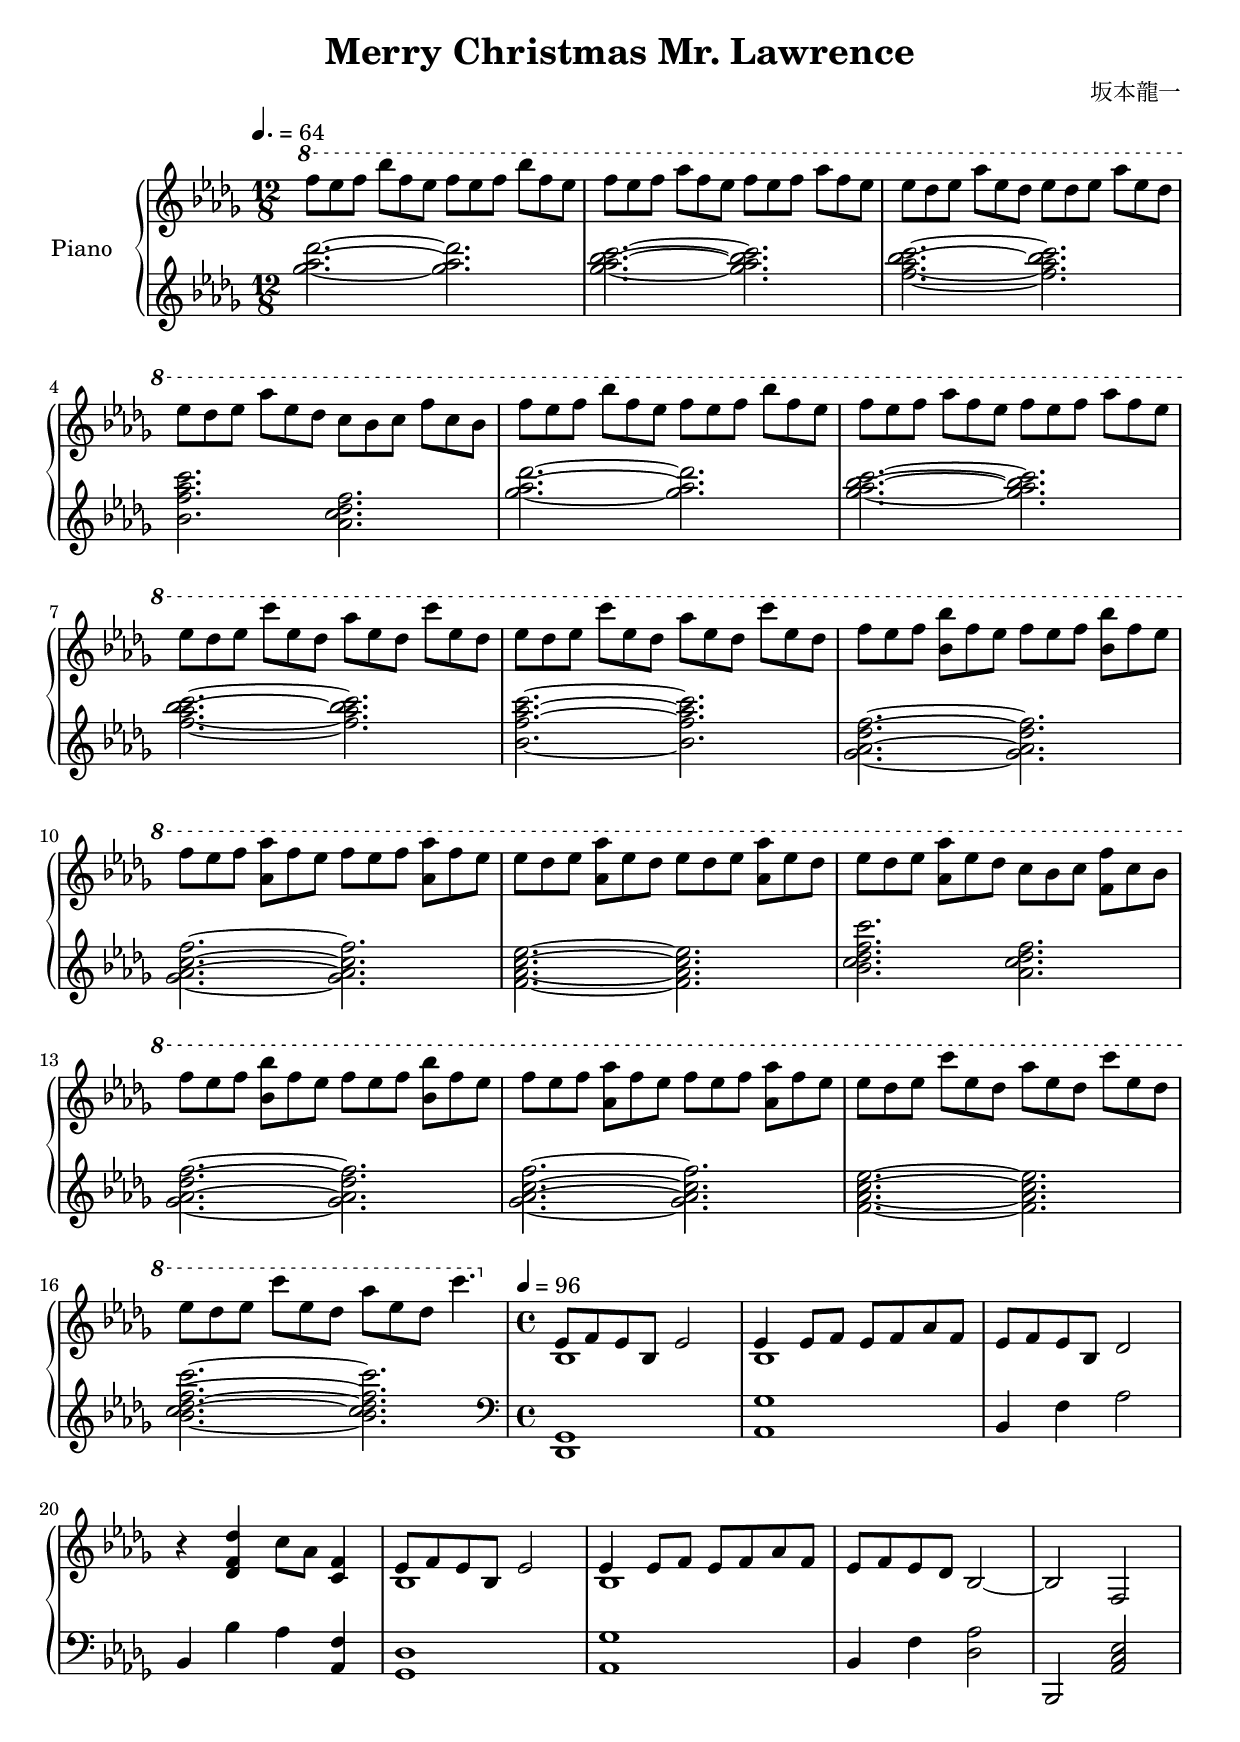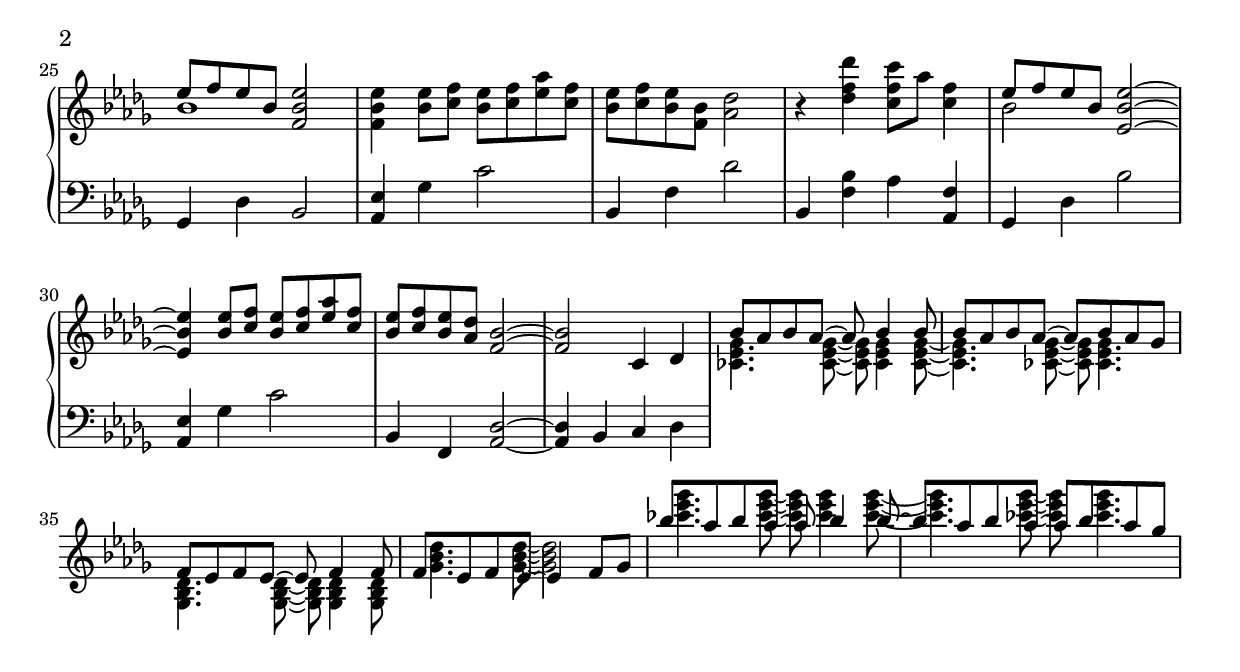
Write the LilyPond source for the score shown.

\header {
  title = "Merry Christmas Mr. Lawrence"
  composer = "坂本龍一"
}

upper = \relative des' {\key des \major \time 12/8 \clef treble \tempo 4.=64

    \ottava #1

    f''8 ees f bes f ees f ees f bes f ees |
    f ees f aes f ees f ees f aes f ees |
    ees des ees aes ees des ees des ees aes ees des |
    ees des ees aes ees des c bes c f c bes |
    f' ees f bes f ees f ees f bes f ees |
    f ees f aes f ees f ees f aes f ees |
    ees des ees c' ees, des aes' ees des c' ees, des |
    ees des ees c' ees, des aes' ees des c' ees, des |
    f ees f <bes bes,> f ees f ees f <bes bes,> f ees |
    f ees f <aes aes,> f ees f ees f <aes aes,> f ees |
    ees des ees <aes aes,> ees des ees des ees <aes aes,> ees des |
    ees des ees <aes aes,> ees des c bes c <f f,> c bes |
    f' ees f <bes bes,> f ees f ees f <bes bes,> f ees |
    f ees f <aes aes,> f ees f ees f <aes aes,> f ees |
    ees des ees c' ees, des aes' ees des c' ees, des |
    ees des ees c' ees, des aes' ees des c'4. |

    \time 4/4 \ottava #0 \tempo 4 =96

    <<{ees,,,8 f ees bes ees2}\\{bes1}>>| <<{ees4 ees8 f ees f aes f}\\{bes,1}>> |
    ees8 f ees bes des2 | r4 <des f des'>4 c'8 aes <f c>4 |

    <<{ees8 f ees bes ees2}\\{bes1}>>| <<{ees4 ees8 f ees f aes f}\\{bes,1}>> |
    ees8 f ees des bes2~ | bes f |

    <<{ees''8 f ees bes <ees~ bes~ f~>2}\\{bes1}>>| <ees bes f>4 <ees bes>8 <f c>  <ees bes> <f c> <aes ees> <f c> |
    <ees bes> <f c> <ees bes> <bes f> <des aes>2 | r4 <des f des'> <c f c'>8 aes' <c, f>4 |

    <<{\voiceOne ees8 f ees bes } \new Voice {\voiceTwo bes2}>> <ees bes ees,>2~ |
    <ees bes ees,>4 <ees bes>8 <f c> <ees bes> <f c> <aes ees> <f c>|
    <ees bes> <f c> <ees bes> <des aes> <bes f>2~ | <bes f> c,4 des |

    <<{bes'8 aes bes aes~ aes bes4 bes8}\\{<ces, ees ges>4. <ces ees ges>8~ <ces ees ges>8 <ces ees ges>4 <ces ees ges>8~}>> |
    <<{bes'8 aes bes aes~ aes bes aes ges}\\{<ces, ees ges>4. <ces ees ges>8~ <ces ees ges>8 <ces ees ges>4.}>>
    <<{f8 ees f ees~ ees f4 f8}\\{<ges, bes des>4. <ges bes des>8~ <ges bes des> <ges bes des>4 <ges bes des>8}>> |
    <<{f'8 ees f ees~ ees4 f8 ges}\\{<ges bes des>4. <ges bes des>8~ <ges bes des>2}>> |
    <<{bes'8 aes bes aes~ aes bes4 bes8~}\\{<ces ees ges>4. <ces ees ges>8~ <ces ees ges>8 <ces ees ges>4 <ces ees ges>8~}>> |
    <<{bes8 aes bes aes~ aes bes aes ges}\\{<ces ees ges>4. <ces ees ges>8~ <ces ees ges>8 <ces ees ges>4.}>>


  }

lower = \relative des' {\key des \major \time 12/8 \clef treble
    <ges' aes des>2. ~<ges aes des>2. |
    <ges aes bes c> ~<ges aes bes c> |
    <f aes bes c> ~<f aes bes c> |
    <bes, f' aes c> <aes c des f> |
    <ges' aes des>2. ~<ges aes des>2. |
    <ges aes bes c> ~<ges aes bes c> |
    <f aes bes c> ~<f aes bes c> |
    <bes, f' aes c> ~<bes f' aes c> |
    <ges aes des f> ~<ges aes des f> |
    <ges aes c f> ~<ges aes c f> |
    <f aes c ees>~ <f aes c ees> |
    <bes c des f c'> <aes c des f> |
    <ges aes des f> ~<ges aes des f> |
    <ges aes c f> ~<ges aes c f> |
    <f aes c ees> ~<f aes c ees> |
    <bes c des f c'> ~<bes c des f c'> |

    \time 4/4  \clef bass

    <des,,, ges>1 | <aes' ges'> |
    bes4 f' aes2 | bes,4 bes' aes <f aes,> |
    <ges, des'>1 | <aes ges'> |
    bes4 f' <des aes'>2 | bes, <aes' c ees> |
    ges4 des' bes2 | <aes ees'>4 ges' c2 |
    bes,4 f' des'2 | bes,4 <bes' f> aes <f aes,> |
    ges,4 des' bes'2 | <aes, ees'>4 ges' c2 |
    bes,4 f <aes des>2~ | <aes des>4 bes c des |

  }

\score {
  \new PianoStaff <<
    \set PianoStaff.instrumentName = #"Piano  "
    \new Staff = "upper" \upper
    \new Staff = "lower" \lower
    >>

    \layout {}
  \midi {}

  }

  